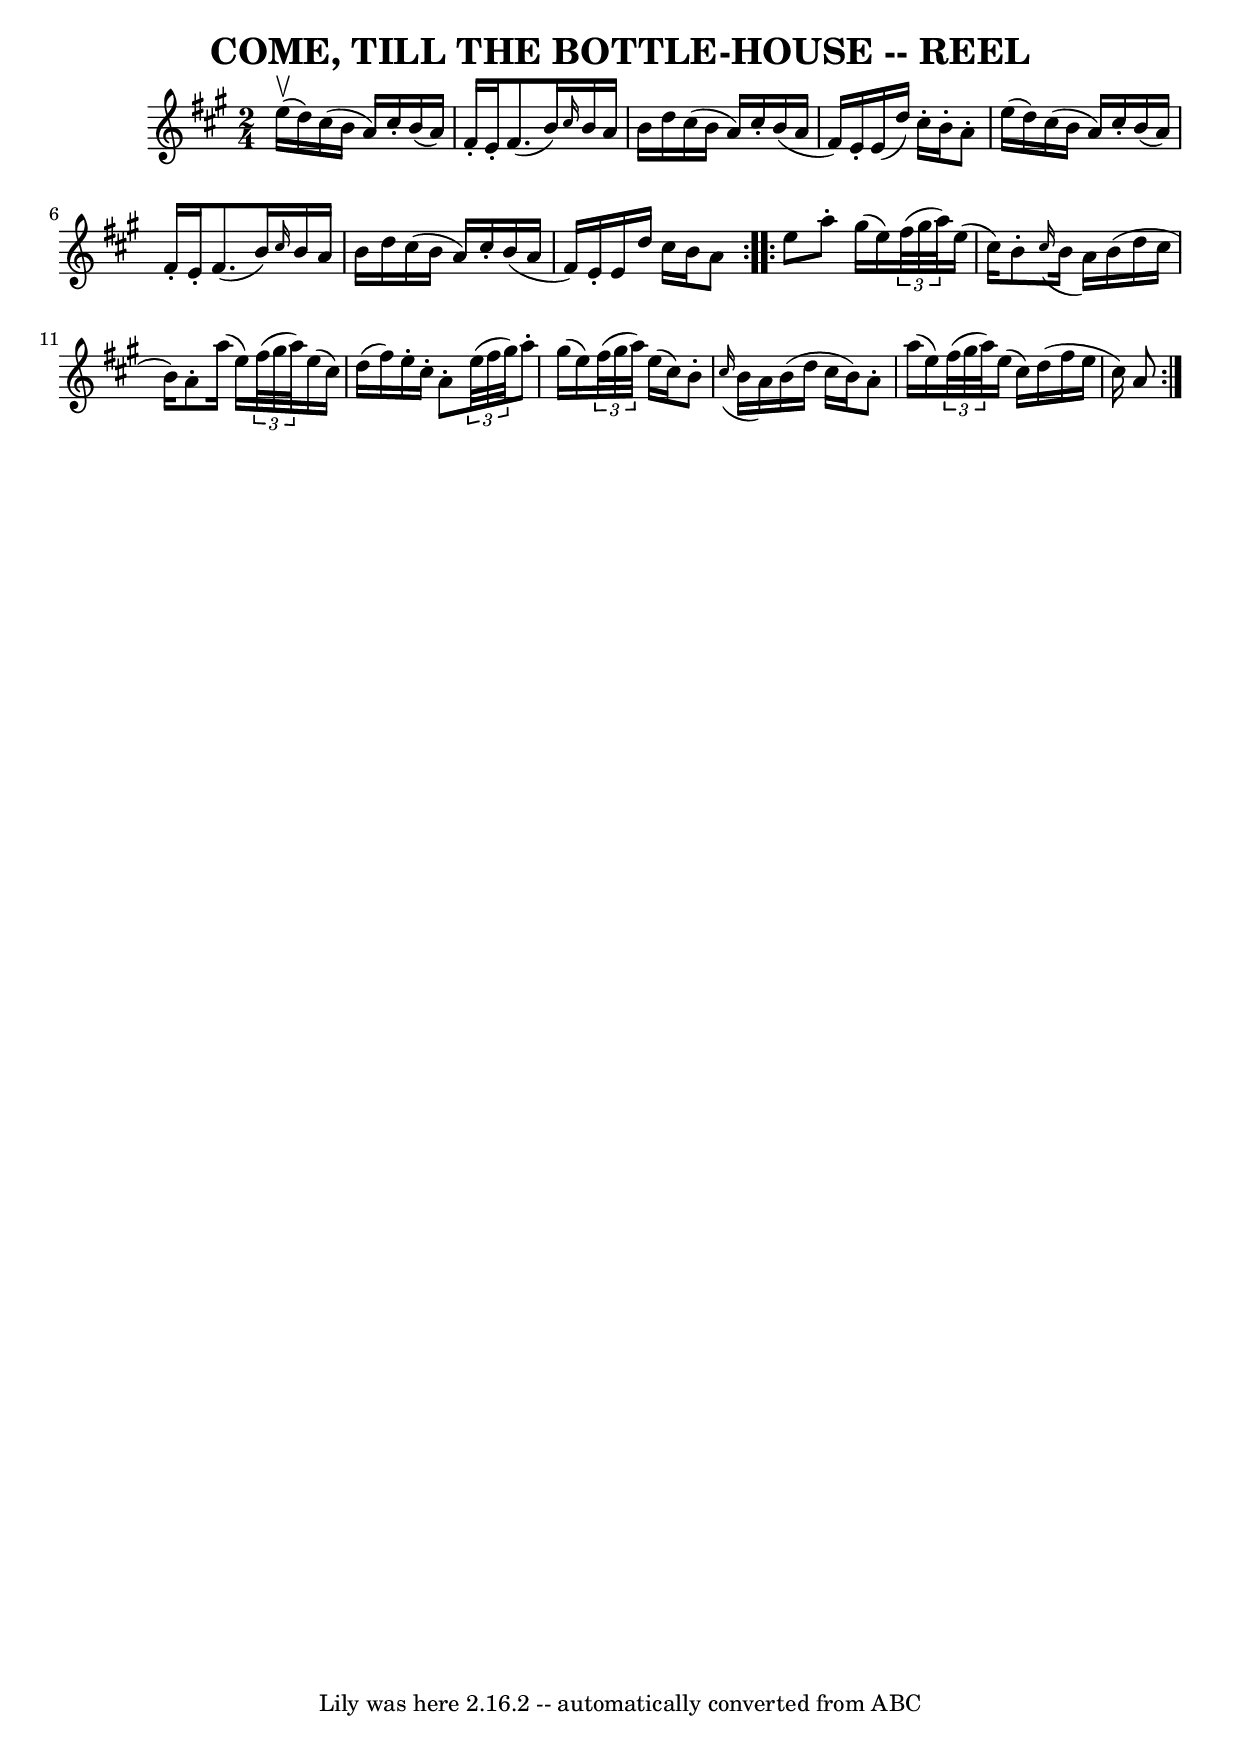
\version "2.16.2"
\include "Mammoth.ily"
\header {
  %% book = "Ryan's Mammoth Collection of Fiddle Tunes"
  crossRefNumber = "1"
  footnotes = ""
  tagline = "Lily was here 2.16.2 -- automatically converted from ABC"
  title = "COME, TILL THE BOTTLE-HOUSE -- REEL"

}
voicedefault =  {



  \repeat volta 2 {

    \time 2/4 
    \key a \major
 e''16 (^\upbow d''16)   |
    cis''16 (
    b'16 a'16) cis''16 -. b'16 (a'16) fis'16 -. e'16 -.   
    |
    fis'8. (b'16) \grace { cis''16  
			 } b'16 a'16 b'16    
    d''16    |
    cis''16 (b'16 a'16) cis''16 -. b'16 (a'16   
    fis'16) e'16 -.   |
    e'16 (d''16) cis''16 -. b'16 -.   
    a'8 -. e''16 (d''16)   |
    cis''16 (b'16 a'16)   
    cis''16 -. b'16 (a'16) fis'16 -. e'16 -.   |
    fis'8. (
    b'16) \grace { cis''16  
		 } b'16 a'16 b'16 d''16    |
    
    cis''16 (b'16 a'16) cis''16 -. b'16 (a'16 fis'16) e'16 
    -.   |
    e'16 d''16 cis''16 b'16 a'8    
  }     

  \repeat volta 2 {
    e''8    |
    a''8 -. gis''16 (e''16)   
    \times 2/3 { fis''32 (gis''32 a''32) 
	       } e''16 (cis''16)   
    |
    b'8 -.   \grace { cis''16 (
		    } b'16 a'16) b'16 (d''16 
    cis''16 b'16)   |
    a'8 -. a''16 (e''16)   \times 2/3 { 
      fis''32 (gis''32 a''32) 
    } e''16 (cis''16)   |
    d''16 
    (fis''16) e''16 -. cis''16 -. a'8 -.   \times 2/3 { e''32 (
							fis''32 gis''32) 
						      }   |
    a''8 -. gis''16 (e''16)   
    \times 2/3 { fis''32 (gis''32 a''32) 
	       } e''16 (cis''16)   
    |
    b'8 -.   \grace { cis''16 (
		    } b'16 a'16) b'16 (d''16 
    cis''16 b'16)   |
    a'8 -. a''16 (e''16)   \times 2/3 { 
      fis''32 (gis''32 a''32) 
    } e''16 (cis''16)   |
    d''16 
    (fis''16 e''16 cis''16) a'8    
  }   

}

\score{
  <<

    \context Staff="default"
    {
      \voicedefault 
      
    }

  >>
  \layout {
    
  }
  \midi {
  }

}
